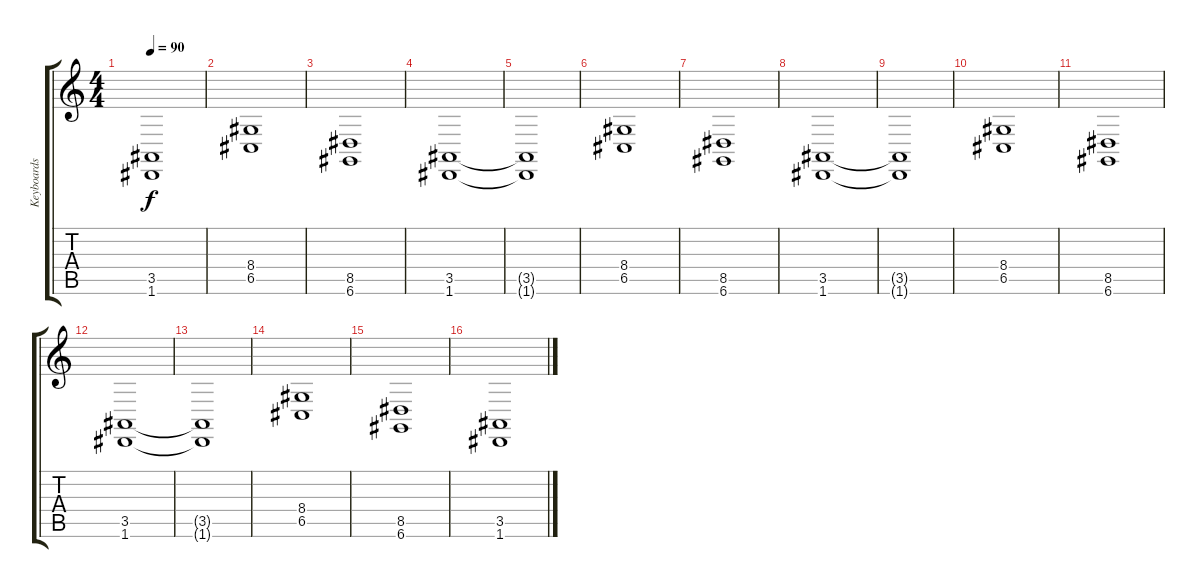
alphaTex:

\track ("Keyboards" "Keyboards") {instrument brightacousticpiano}
\staff {score tabs}
\tuning (D4 A3 F3 C3 G2 D2) {hide}
\ts (4 4)
\tempo 90
\clef g2
\ks c
(3.5{t} 1.6{t}).1{dy f} |
(8.4 6.5).1 |
(8.5 6.6).1 |
(3.5 1.6).1{instrument stringensemble1} |
(3.5{t} 1.6{t}).1 |
(8.4 6.5).1 |
(8.5 6.6).1 |
(3.5 1.6).1{instrument stringensemble1} |
(3.5{t} 1.6{t}).1 |
(8.4 6.5).1 |
(8.5 6.6).1 |
(3.5 1.6).1{instrument stringensemble1} |
(3.5{t} 1.6{t}).1 |
(8.4 6.5).1 |
(8.5 6.6).1 |
(3.5 1.6).1{instrument stringensemble1}
